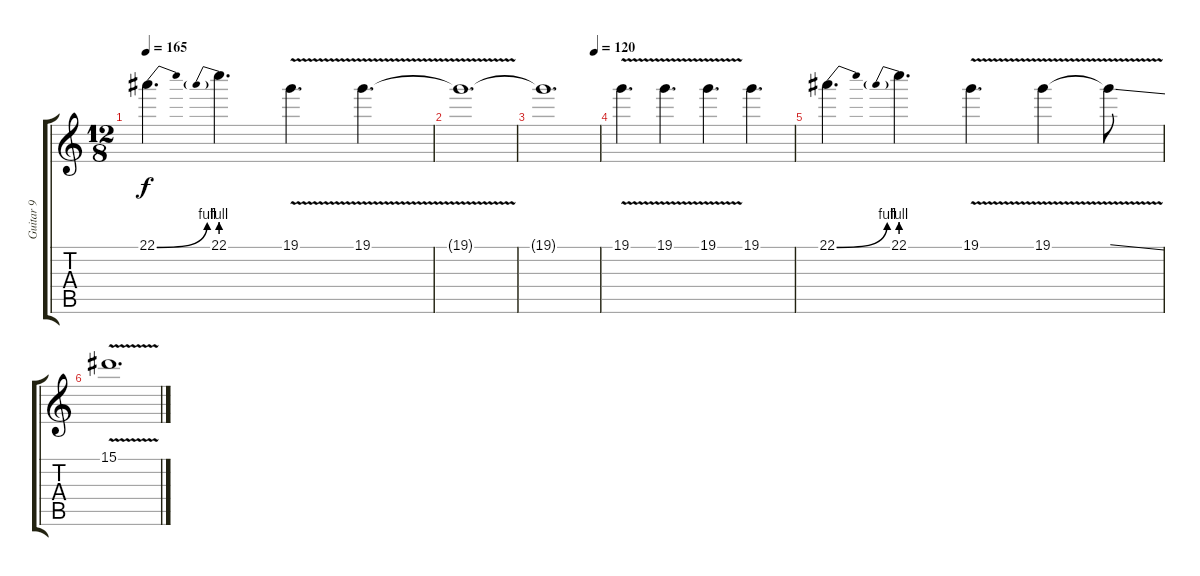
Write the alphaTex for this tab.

\track ("Guitar 9" "Guitar 9") {instrument distortionguitar}
\staff {score tabs}
\tuning (C4 G3 Eb3 Bb2 F2 C2) {hide}
\ts (12 8)
\tempo 165
\clef g2
\ks c
22.1{be (bend 0 0 60 4)}.4{d dy f} 22.1{be (prebend 0 4 60 4)}.4{d} 19.1{v}.4{d} 19.1{v}.4{d} |
19.1{t}.1{d} |
\tempo (120 0.9166666666666666)
19.1{t}.1{d} |
19.1{v}.4{d} 19.1{v}.4{d} 19.1{v}.4{d} 19.1.4{d} |
22.1{be (bend 0 0 60 4)}.4{d} 22.1{be (prebend 0 4 60 4)}.4{d} 19.1{v}.4{d} 19.1{v}.4 19.1{ss t}.8 |
15.1{v}.1{d}
